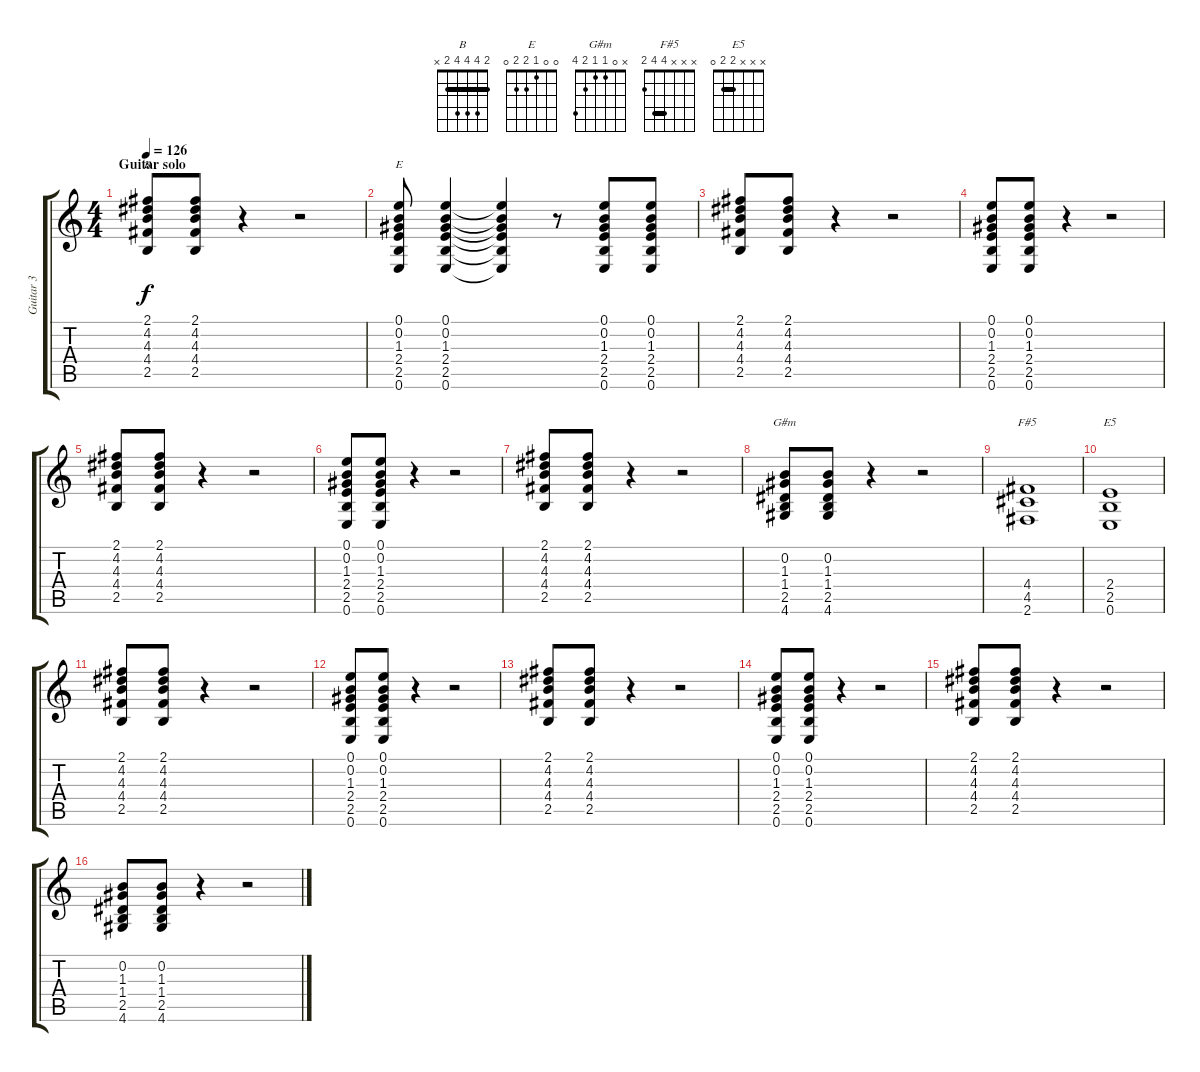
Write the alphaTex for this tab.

\track ("Guitar 3" "Guitar 3") {instrument overdrivenguitar}
\staff {score tabs}
\tuning (E4 B3 G3 D3 A2 E2) {hide}
\chord ("B" 2 4 4 4 2 x) {barre 2}
\chord ("E" 0 0 1 2 2 0)
\chord ("G#m" x 0 1 1 2 4)
\chord ("F#5" x x x 4 4 2) {barre 4}
\chord ("E5" x x x 2 2 0) {barre 2}
\ts (4 4)
\section ("" "Guitar solo")
\tempo 126
\clef g2
\ks c
(2.1 4.2 4.3 4.4 2.5).8{ch "B" dy f} (2.1 4.2 4.3 4.4 2.5).8 r.4 r.2 |
(0.1 0.2 1.3 2.4 2.5 0.6).8{ch "E"} (0.1 0.2 1.3 2.4 2.5 0.6).4 (0.1{t} 0.2{t} 1.3{t} 2.4{t} 2.5{t} 0.6{t}).4 r.8 (0.1 0.2 1.3 2.4 2.5 0.6).8 (0.1 0.2 1.3 2.4 2.5 0.6).8 |
(2.1 4.2 4.3 4.4 2.5).8 (2.1 4.2 4.3 4.4 2.5).8 r.4 r.2 |
(0.1 0.2 1.3 2.4 2.5 0.6).8 (0.1 0.2 1.3 2.4 2.5 0.6).8 r.4 r.2 |
(2.1 4.2 4.3 4.4 2.5).8 (2.1 4.2 4.3 4.4 2.5).8 r.4 r.2 |
(0.1 0.2 1.3 2.4 2.5 0.6).8 (0.1 0.2 1.3 2.4 2.5 0.6).8 r.4 r.2 |
(2.1 4.2 4.3 4.4 2.5).8 (2.1 4.2 4.3 4.4 2.5).8 r.4 r.2 |
(0.2 1.3 1.4 2.5 4.6).8{ch "G#m"} (0.2 1.3 1.4 2.5 4.6).8 r.4 r.2 |
(4.4 4.5 2.6).1{ch "F#5"} |
(2.4 2.5 0.6).1{ch "E5"} |
(2.1 4.2 4.3 4.4 2.5).8 (2.1 4.2 4.3 4.4 2.5).8 r.4 r.2 |
(0.1 0.2 1.3 2.4 2.5 0.6).8 (0.1 0.2 1.3 2.4 2.5 0.6).8 r.4 r.2 |
(2.1 4.2 4.3 4.4 2.5).8 (2.1 4.2 4.3 4.4 2.5).8 r.4 r.2 |
(0.1 0.2 1.3 2.4 2.5 0.6).8 (0.1 0.2 1.3 2.4 2.5 0.6).8 r.4 r.2 |
(2.1 4.2 4.3 4.4 2.5).8 (2.1 4.2 4.3 4.4 2.5).8 r.4 r.2 |
(0.2 1.3 1.4 2.5 4.6).8 (0.2 1.3 1.4 2.5 4.6).8 r.4 r.2
